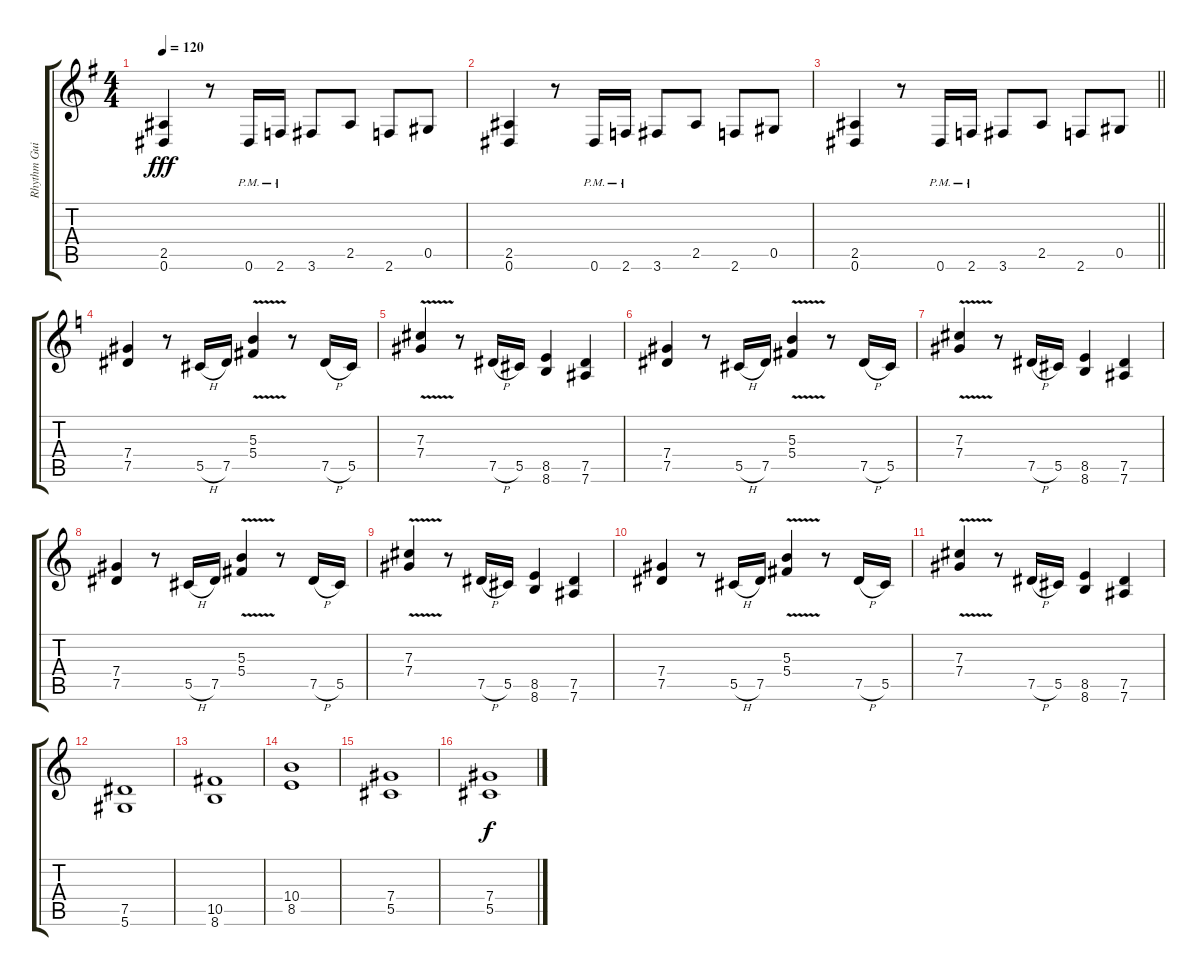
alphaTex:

\track ("Rhythm Guitar" "Rhythm Gui") {instrument distortionguitar}
\staff {score tabs}
\tuning (Eb4 Bb3 Gb3 Db3 Ab2 Eb2) {hide}
\ts (4 4)
\tempo 120
\clef g2
\ks g
(2.5 0.6).4{dy fff} r.8 0.6{pm}.16 2.6{pm}.16 3.6.8 2.5.8 2.6.8 0.5.8 |
(2.5 0.6).4 r.8 0.6{pm}.16 2.6{pm}.16 3.6.8 2.5.8 2.6.8 0.5.8 |
\barLineRight lightlight
(2.5 0.6).4 r.8 0.6{pm}.16 2.6{pm}.16 3.6.8 2.5.8 2.6.8 0.5.8 |
\ks c
(7.4 7.5).4 r.8 5.5{h}.16 7.5.16 (5.3{v} 5.4{v}).4 r.8 7.5{h}.16 5.5.16 |
(7.3{v} 7.4{v}).4 r.8 7.5{h}.16 5.5.16 (8.5 8.6).4 (7.5 7.6).4 |
(7.4 7.5).4 r.8 5.5{h}.16 7.5.16 (5.3{v} 5.4{v}).4 r.8 7.5{h}.16 5.5.16 |
(7.3{v} 7.4{v}).4 r.8 7.5{h}.16 5.5.16 (8.5 8.6).4 (7.5 7.6).4 |
(7.4 7.5).4 r.8 5.5{h}.16 7.5.16 (5.3{v} 5.4{v}).4 r.8 7.5{h}.16 5.5.16 |
(7.3{v} 7.4{v}).4 r.8 7.5{h}.16 5.5.16 (8.5 8.6).4 (7.5 7.6).4 |
(7.4 7.5).4 r.8 5.5{h}.16 7.5.16 (5.3{v} 5.4{v}).4 r.8 7.5{h}.16 5.5.16 |
(7.3{v} 7.4{v}).4 r.8 7.5{h}.16 5.5.16 (8.5 8.6).4 (7.5 7.6).4 |
(7.5 5.6).1 |
(10.5 8.6).1 |
(10.4 8.5).1 |
(7.4 5.5).1 |
(7.4 5.5).1{dy f}
